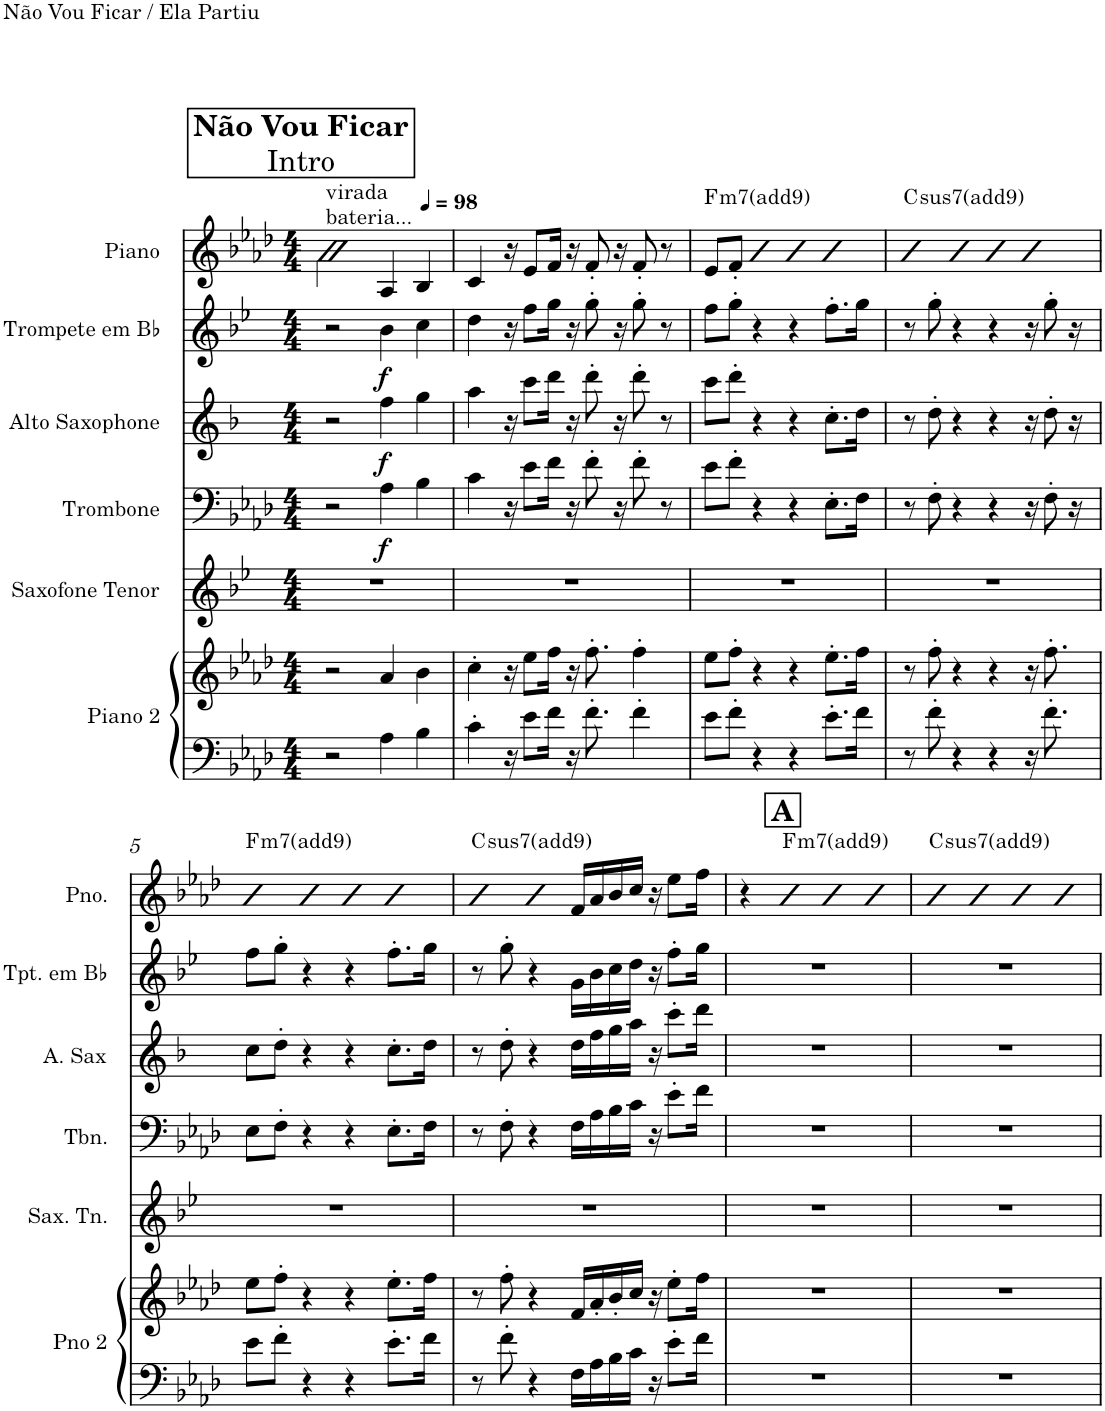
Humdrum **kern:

**kern	**kern	**kern	**kern	**dynam	**kern	**dynam	**kern	**dynam	**kern	**harte
*part6	*part6	*part5	*part4	*part4	*part3	*part3	*part2	*part2	*part1	*part1
*staff7	*staff6	*staff5	*staff4	*staff4	*staff3	*staff3	*staff2	*staff2	*staff1	*
*I"Piano 2	*	*I"Saxofone Tenor	*I"Trombone	*	*I"Alto Saxophone	*	*I"Trompete em Bb	*	*I"Piano	*
*I'Pno 2	*	*I'Sax. Tn.	*I'Tbn.	*	*I'A. Sax	*	*I'Tpt. em Bb	*	*I'Pno.	*
*clefF4	*clefG2	*clefG2	*clefF4	*	*clefG2	*	*clefG2	*	*clefG2	*
*	*	*Trd8c14	*	*	*Trd5c9	*	*Trd1c2	*	*	*
*k[b-e-a-d-]	*k[b-e-a-d-]	*k[b-e-]	*k[b-e-a-d-]	*	*k[b-]	*	*k[b-e-]	*	*k[b-e-a-d-]	*
*M4/4	*M4/4	*M4/4	*M4/4	*	*M4/4	*	*M4/4	*	*M4/4	*
*MM98	*MM98	*MM98	*MM98	*	*MM98	*	*MM98	*	*MM98	*
!!LO:REH:place=s1:a:t=Intro
!!LO:REH:place=s1:a:B:cj:fs=14:t=Não Vou Ficar
=1	=1	=1	=1	=1	=1	=1	=1	=1	=1	=1
!	!	!	!	!	!	!	!	!	!LO:TX:a:t=virada	!
!	!	!	!	!	!	!	!	!	!LO:TX:a:t=bateria...	!
2r	2r	1r	2r	.	2r	.	2r	.	2b-\	.
!	!	!	!	!LO:DY:b	!	!LO:DY:b	!	!LO:DY:b	!	!
4A-\	4a-/	.	4A-\	f	4ff\	f	4b-\	f	4A-/	.
4B-\	4b-\	.	4B-\	.	4gg\	.	4cc\	.	4B-/	.
=2	=2	=2	=2	=2	=2	=2	=2	=2	=2	=2
4c'\	4cc'\	1r	4c\	.	4aa\	.	4dd\	.	4c/	.
16r	16r	.	16r	.	16r	.	16r	.	16r	.
8e-\L	8ee-\L	.	8e-\L	.	8ccc\L	.	8ff\L	.	8e-/L	.
16f\Jk	16ff\Jk	.	16f\Jk	.	16ddd\Jk	.	16gg\Jk	.	16f/Jk	.
16r	16r	.	16r	.	16r	.	16r	.	16r	.
8.f'\	8.ff'\	.	8f'\	.	8ddd'\	.	8gg'\	.	8f'/	.
.	.	.	16r	.	16r	.	16r	.	16r	.
4f'\	4ff'\	.	8f'\	.	8ddd'\	.	8gg'\	.	8f'/	.
.	.	.	8r	.	8r	.	8r	.	8r	.
=3	=3	=3	=3	=3	=3	=3	=3	=3	=3	=3
!	!	!	!	!	!	!	!	!	!	!LO:H:kt=m7
8e-\L	8ee-\L	1r	8e-\L	.	8ccc\L	.	8ff\L	.	8e-/L	F:min7(9)
8f'\J	8ff'\J	.	8f'\J	.	8ddd'\J	.	8gg'\J	.	8f'/J	.
4r	4r	.	4r	.	4r	.	4r	.	4b-	.
4r	4r	.	4r	.	4r	.	4r	.	4b-	.
8.e-'\L	8.ee-'\L	.	8.E-'\L	.	8.cc'\L	.	8.ff'\L	.	4b-	.
16f\Jk	16ff\Jk	.	16F\Jk	.	16dd\Jk	.	16gg\Jk	.	.	.
=4	=4	=4	=4	=4	=4	=4	=4	=4	=4	=4
!	!	!	!	!	!	!	!	!	!	!LO:H:kt=7
8r	8r	1r	8r	.	8r	.	8r	.	4b-	C:maj(9)
8f'\	8ff'\	.	8F'\	.	8dd'\	.	8gg'\	.	.	.
4r	4r	.	4r	.	4r	.	4r	.	4b-	.
4r	4r	.	4r	.	4r	.	4r	.	4b-	.
16r	16r	.	16r	.	16r	.	16r	.	4b-	.
8.f'\	8.ff'\	.	8F'\	.	8dd'\	.	8gg'\	.	.	.
.	.	.	16r	.	16r	.	16r	.	.	.
!!LO:LB:g=z
=5	=5	=5	=5	=5	=5	=5	=5	=5	=5	=5
!	!	!	!	!	!	!	!	!	!	!LO:H:kt=m7
8e-\L	8ee-\L	1r	8E-\L	.	8cc\L	.	8ff\L	.	4b-	F:min7(9)
8f'\J	8ff'\J	.	8F'\J	.	8dd'\J	.	8gg'\J	.	.	.
4r	4r	.	4r	.	4r	.	4r	.	4b-	.
4r	4r	.	4r	.	4r	.	4r	.	4b-	.
8.e-'\L	8.ee-'\L	.	8.E-'\L	.	8.cc'\L	.	8.ff'\L	.	4b-	.
16f\Jk	16ff\Jk	.	16F\Jk	.	16dd\Jk	.	16gg\Jk	.	.	.
=6	=6	=6	=6	=6	=6	=6	=6	=6	=6	=6
!	!	!	!	!	!	!	!	!	!	!LO:H:kt=7
8r	8r	1r	8r	.	8r	.	8r	.	4b-	C:maj(9)
8f'\	8ff'\	.	8F'\	.	8dd'\	.	8gg'\	.	.	.
4r	4r	.	4r	.	4r	.	4r	.	4b-	.
16F\LL	16f/LL	.	16F\LL	.	16dd\LL	.	16g\LL	.	16f/LL	.
16A-\	16a-'/	.	16A-\	.	16ff\	.	16b-\	.	16a-/	.
16B-\	16b-'/	.	16B-\	.	16gg\	.	16cc\	.	16b-/	.
16c\JJ	16cc/JJ	.	16c\JJ	.	16aa\JJ	.	16dd\JJ	.	16cc/JJ	.
16r	16r	.	16r	.	16r	.	16r	.	16r	.
8e-'\L	8ee-'\L	.	8e-'\L	.	8ccc'\L	.	8ff'\L	.	8ee-\L	.
16f\Jk	16ff\Jk	.	16f\Jk	.	16ddd\Jk	.	16gg\Jk	.	16ff\Jk	.
!!LO:REH:place=s1:a:B:cj:fs=14:t=A:qo=1
=7	=7	=7	=7	=7	=7	=7	=7	=7	=7	=7
1r	1r	1r	1r	.	1r	.	1r	.	4r	.
!	!	!	!	!	!	!	!	!	!	!LO:H:kt=m7
.	.	.	.	.	.	.	.	.	4b-	F:min7(9)
.	.	.	.	.	.	.	.	.	4b-	.
.	.	.	.	.	.	.	.	.	4b-	.
=8	=8	=8	=8	=8	=8	=8	=8	=8	=8	=8
!	!	!	!	!	!	!	!	!	!	!LO:H:kt=7
1r	1r	1r	1r	.	1r	.	1r	.	4b-	C:maj(9)
.	.	.	.	.	.	.	.	.	4b-	.
.	.	.	.	.	.	.	.	.	4b-	.
.	.	.	.	.	.	.	.	.	4b-	.
=	=	=	=	=	=	=	=	=	=	=
*-	*-	*-	*-	*-	*-	*-	*-	*-	*-	*-
